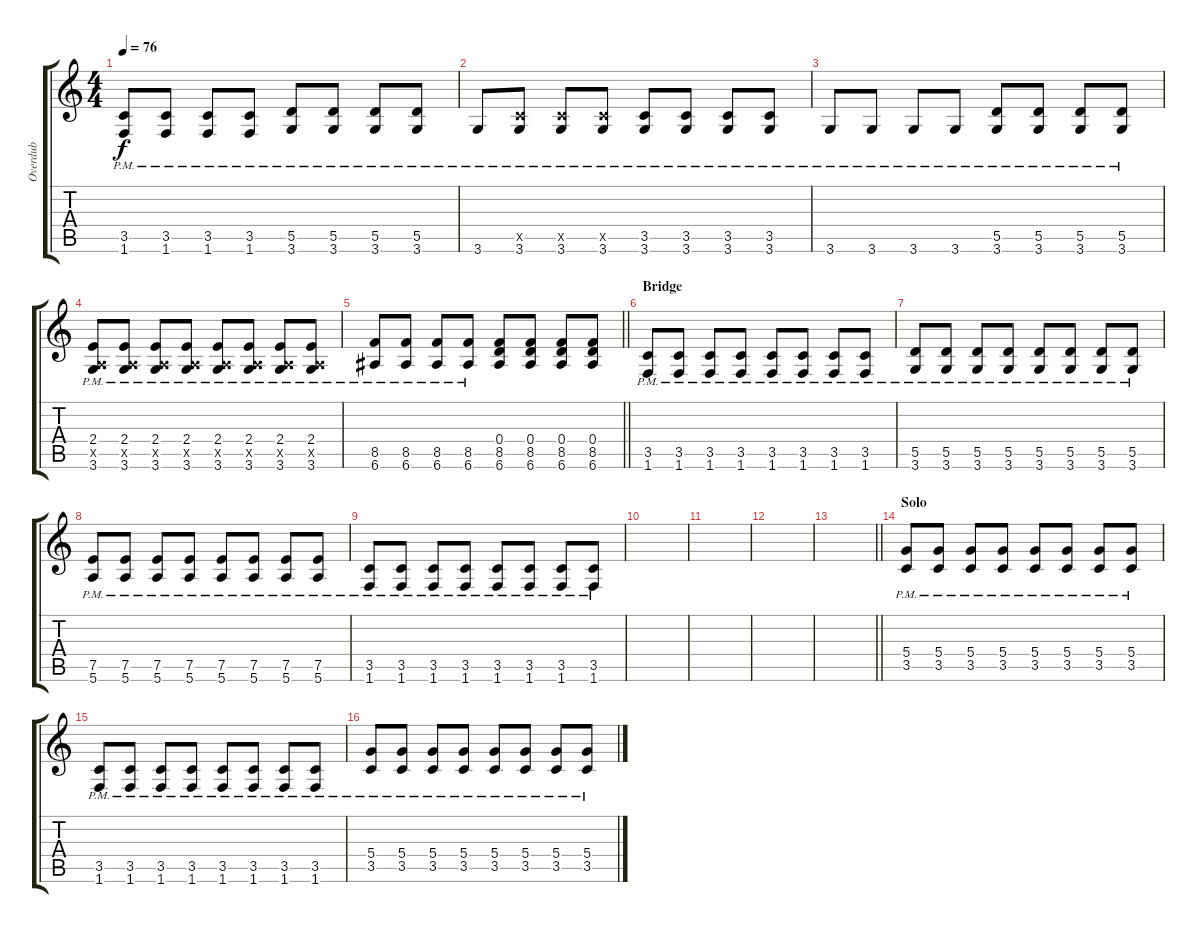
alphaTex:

\track ("Overdub" "Overdub") {instrument overdrivenguitar}
\staff {score tabs}
\tuning (E4 B3 G3 D3 A2 E2) {hide}
\ts (4 4)
\tempo 76
\clef g2
\ks c
(3.5{pm} 1.6{pm}).8{dy f} (3.5{pm} 1.6{pm}).8 (3.5{pm} 1.6{pm}).8 (3.5{pm} 1.6{pm}).8 (5.5{pm} 3.6{pm}).8 (5.5{pm} 3.6{pm}).8 (5.5{pm} 3.6{pm}).8 (5.5{pm} 3.6{pm}).8 |
3.6{pm}.8{volume 9 instrument overdrivenguitar} (3.5{pm x} 3.6{pm}).8 (3.5{pm x} 3.6{pm}).8 (3.5{pm x} 3.6{pm}).8 (3.5{pm} 3.6{pm}).8 (3.5{pm} 3.6{pm}).8 (3.5{pm} 3.6{pm}).8 (3.5{pm} 3.6{pm}).8 |
3.6{pm}.8 3.6{pm}.8 3.6{pm}.8 3.6{pm}.8 (5.5{pm} 3.6{pm}).8 (5.5{pm} 3.6{pm}).8 (5.5{pm} 3.6{pm}).8 (5.5{pm} 3.6{pm}).8 |
(2.4{pm} 0.5{x} 3.6{pm}).8 (2.4{pm} 0.5{x} 3.6{pm}).8 (2.4{pm} 0.5{x} 3.6{pm}).8 (2.4{pm} 0.5{x} 3.6{pm}).8 (2.4{pm} 0.5{x} 3.6{pm}).8 (2.4{pm} 0.5{x} 3.6{pm}).8 (2.4{pm} 0.5{x} 3.6{pm}).8 (2.4{pm} 0.5{x} 3.6{pm}).8 |
\barLineRight lightlight
(8.5{pm} 6.6{pm}).8 (8.5{pm} 6.6{pm}).8 (8.5{pm} 6.6{pm}).8 (8.5{pm} 6.6{pm}).8 (0.4 8.5 6.6).8 (0.4 8.5 6.6).8 (0.4 8.5 6.6).8 (0.4 8.5 6.6).8 |
\section ("" "Bridge")
(3.5{pm} 1.6{pm}).8 (3.5{pm} 1.6{pm}).8 (3.5{pm} 1.6{pm}).8 (3.5{pm} 1.6{pm}).8 (3.5{pm} 1.6{pm}).8 (3.5{pm} 1.6{pm}).8 (3.5{pm} 1.6{pm}).8 (3.5{pm} 1.6{pm}).8 |
(5.5{pm} 3.6{pm}).8 (5.5{pm} 3.6{pm}).8 (5.5{pm} 3.6{pm}).8 (5.5{pm} 3.6{pm}).8 (5.5{pm} 3.6{pm}).8 (5.5{pm} 3.6{pm}).8 (5.5{pm} 3.6{pm}).8 (5.5{pm} 3.6{pm}).8 |
(7.5{pm} 5.6{pm}).8 (7.5{pm} 5.6{pm}).8 (7.5{pm} 5.6{pm}).8 (7.5{pm} 5.6{pm}).8 (7.5{pm} 5.6{pm}).8 (7.5{pm} 5.6{pm}).8 (7.5{pm} 5.6{pm}).8 (7.5{pm} 5.6{pm}).8 |
(3.5{pm} 1.6{pm}).8 (3.5{pm} 1.6{pm}).8 (3.5{pm} 1.6{pm}).8 (3.5{pm} 1.6{pm}).8 (3.5{pm} 1.6{pm}).8 (3.5{pm} 1.6{pm}).8 (3.5{pm} 1.6{pm}).8 (3.5{pm} 1.6{pm}).8 |
|
|
|
\barLineRight lightlight
|
\section ("" "Solo")
(5.4{pm} 3.5{pm}).8 (5.4{pm} 3.5{pm}).8 (5.4{pm} 3.5{pm}).8 (5.4{pm} 3.5{pm}).8 (5.4{pm} 3.5{pm}).8 (5.4{pm} 3.5{pm}).8 (5.4{pm} 3.5{pm}).8 (5.4{pm} 3.5{pm}).8 |
(3.5{pm} 1.6{pm}).8 (3.5{pm} 1.6{pm}).8 (3.5{pm} 1.6{pm}).8 (3.5{pm} 1.6{pm}).8 (3.5{pm} 1.6{pm}).8 (3.5{pm} 1.6{pm}).8 (3.5{pm} 1.6{pm}).8 (3.5{pm} 1.6{pm}).8 |
(5.4{pm} 3.5{pm}).8 (5.4{pm} 3.5{pm}).8 (5.4{pm} 3.5{pm}).8 (5.4{pm} 3.5{pm}).8 (5.4{pm} 3.5{pm}).8 (5.4{pm} 3.5{pm}).8 (5.4{pm} 3.5{pm}).8 (5.4{pm} 3.5{pm}).8
